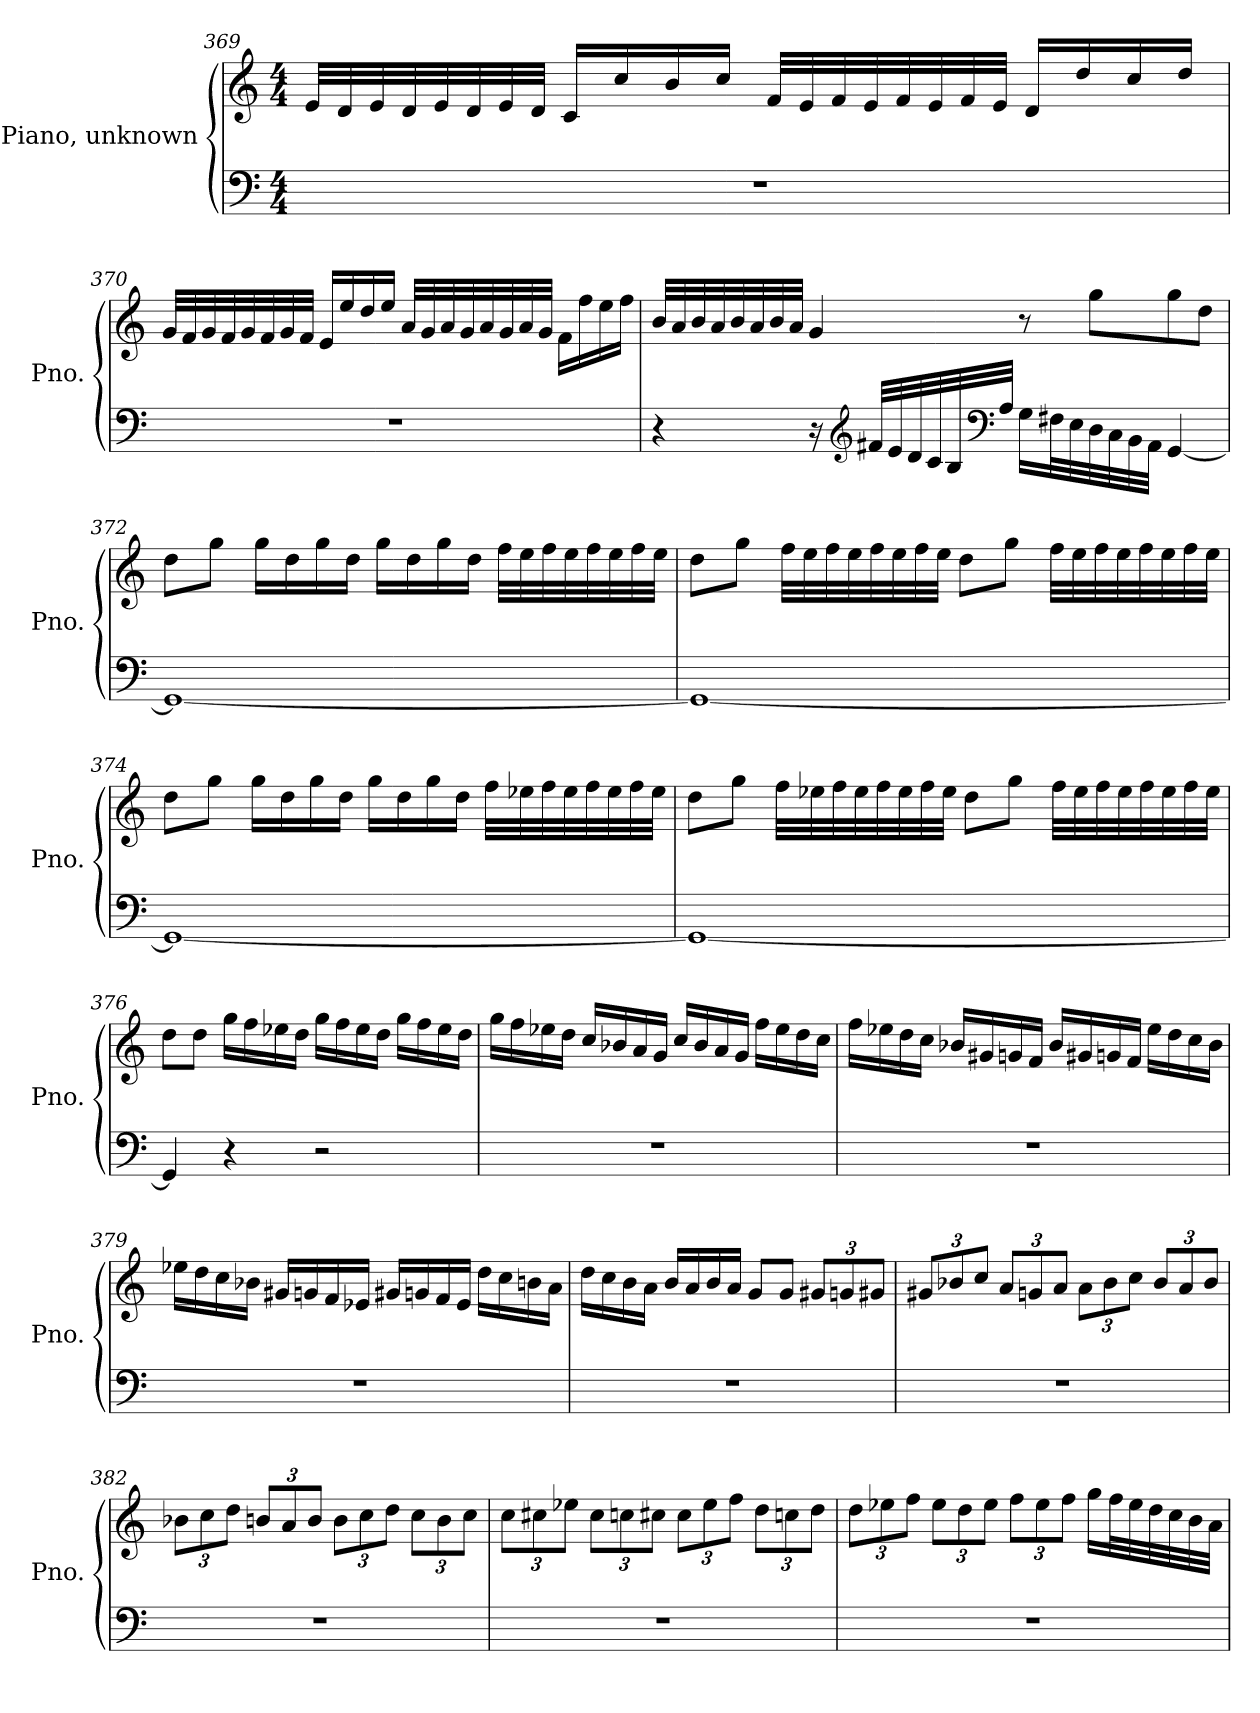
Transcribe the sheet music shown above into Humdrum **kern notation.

**kern	**kern
*part1	*part1
*staff2	*staff1
*I"Piano, unknown	*
*I'Pno.	*
!!LO:LB:g=z
*clefF4	*clefG2
*k[]	*k[]
*M4/4	*M4/4
=369	=369
1r	32e/LLL
.	32d/
.	32e/
.	32d/
.	32e/
.	32d/
.	32e/
.	32d/JJJ
.	16c/LL
.	16cc/
.	16b/
.	16cc/JJ
.	32f/LLL
.	32e/
.	32f/
.	32e/
.	32f/
.	32e/
.	32f/
.	32e/JJJ
.	16d/LL
.	16dd/
.	16cc/
.	16dd/JJ
=370	=370
1r	32g/LLL
.	32f/
.	32g/
.	32f/
.	32g/
.	32f/
.	32g/
.	32f/JJJ
.	16e/LL
.	16ee/
.	16dd/
.	16ee/JJ
.	32a/LLL
.	32g/
.	32a/
.	32g/
.	32a/
.	32g/
.	32a/
.	32g/JJJ
.	16f\LL
.	16ff\
.	16ee\
.	16ff\JJ
!!LO:LB:g=z
=371	=371
4r	32b/LLL
.	32a/
.	32b/
.	32a/
.	32b/
.	32a/
.	32b/
.	32a/JJJ
16r	4g/
*clefG2	*
32f#X/LLL	.
32e/	.
32d/	.
32c/	.
32B/	.
*clefF4	*
32A/JJJ	.
16G\LL	8r
32F#X\L	.
32E\	.
32D\	8gg\L
32C\	.
32BB\	.
32AA\JJJ	.
[4GG/	8gg\
.	8dd\J
=372	=372
1GG_	8dd\L
.	8gg\J
.	16gg\LL
.	16dd\
.	16gg\
.	16dd\JJ
.	16gg\LL
.	16dd\
.	16gg\
.	16dd\JJ
.	32ff\LLL
.	32ee\
.	32ff\
.	32ee\
.	32ff\
.	32ee\
.	32ff\
.	32ee\JJJ
!!LO:PB:g=z
=373	=373
1GG_	8dd\L
.	8gg\J
.	32ff\LLL
.	32ee\
.	32ff\
.	32ee\
.	32ff\
.	32ee\
.	32ff\
.	32ee\JJJ
.	8dd\L
.	8gg\J
.	32ff\LLL
.	32ee\
.	32ff\
.	32ee\
.	32ff\
.	32ee\
.	32ff\
.	32ee\JJJ
=374	=374
1GG_	8dd\L
.	8gg\J
.	16gg\LL
.	16dd\
.	16gg\
.	16dd\JJ
.	16gg\LL
.	16dd\
.	16gg\
.	16dd\JJ
.	32ff\LLL
.	32ee-X\
.	32ff\
.	32ee-\
.	32ff\
.	32ee-\
.	32ff\
.	32ee-\JJJ
!!LO:LB:g=z
=375	=375
1GG_	8dd\L
.	8gg\J
.	32ff\LLL
.	32ee-X\
.	32ff\
.	32ee-\
.	32ff\
.	32ee-\
.	32ff\
.	32ee-\JJJ
.	8dd\L
.	8gg\J
.	32ff\LLL
.	32ee-\
.	32ff\
.	32ee-\
.	32ff\
.	32ee-\
.	32ff\
.	32ee-\JJJ
=376	=376
4GG/]	8dd\L
.	8dd\J
4r	16gg\LL
.	16ff\
.	16ee-X\
.	16dd\JJ
2r	16gg\LL
.	16ff\
.	16ee-\
.	16dd\JJ
.	16gg\LL
.	16ff\
.	16ee-\
.	16dd\JJ
!!LO:LB:g=z
=377	=377
1r	16gg\LL
.	16ff\
.	16ee-X\
.	16dd\JJ
.	16cc/LL
.	16b-X/
.	16a/
.	16g/JJ
.	16cc/LL
.	16b-/
.	16a/
.	16g/JJ
.	16ff\LL
.	16ee-\
.	16dd\
.	16cc\JJ
=378	=378
1r	16ff\LL
.	16ee-X\
.	16dd\
.	16cc\JJ
.	16b-X/LL
.	16g#X/
.	16gn/
.	16f/JJ
.	16b-/LL
.	16g#X/
.	16gn/
.	16f/JJ
.	16ee-\LL
.	16dd\
.	16cc\
.	16b-\JJ
!!LO:LB:g=z
=379	=379
1r	16ee-X\LL
.	16dd\
.	16cc\
.	16b-X\JJ
.	16g#X/LL
.	16gn/
.	16f/
.	16e-X/JJ
.	16g#X/LL
.	16gn/
.	16f/
.	16e-/JJ
.	16dd\LL
.	16cc\
.	16bn\
.	16a\JJ
=380	=380
1r	16dd\LL
.	16cc\
.	16b\
.	16a\JJ
.	16b/LL
.	16a/
.	16b/
.	16a/JJ
.	8g/L
.	8g/J
*	*Xbrackettup
.	12g#X/L
.	12gn/
.	12g#X/J
!!LO:LB:g=z
=381	=381
1r	12g#X/L
.	12b-X/
.	12cc/J
.	12a/L
.	12gn/
.	12a/J
.	12a\L
.	12b-\
.	12cc\J
.	12b-/L
.	12a/
.	12b-/J
=382	=382
1r	12b-X\L
.	12cc\
.	12dd\J
.	12bn/L
.	12a/
.	12b/J
.	12b\L
.	12cc\
.	12dd\J
.	12cc\L
.	12b\
.	12cc\J
=383	=383
1r	12cc\L
.	12cc#X\
.	12ee-X\J
.	12cc#\L
.	12ccn\
.	12cc#X\J
.	12cc#\L
.	12ee-\
.	12ff\J
.	12dd\L
.	12ccn\
.	12dd\J
!!LO:LB:g=z
=384	=384
1r	12dd\L
.	12ee-X\
.	12ff\J
.	12ee-\L
.	12dd\
.	12ee-\J
.	12ff\L
.	12ee-\
.	12ff\J
.	16gg\LL
.	32ff\L
.	32ee-\
.	32dd\
.	32cc\
.	32b\
.	32a\JJJ
=	=
*-	*-
